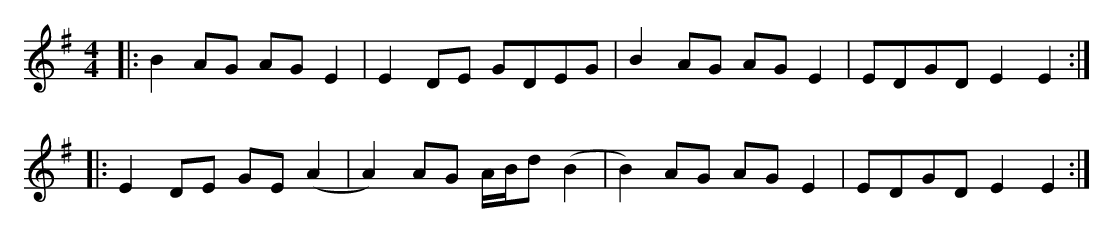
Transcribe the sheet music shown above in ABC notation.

X:1
M:4/4
K:Emin
|:B2 AG AG E2|E2 DE GDEG|B2 AG AG E2|EDGD E2E2:|
|:E2 DE GE (A2|A2) AG A/B/d (B2|B2) AG AG E2|EDGD E2E2:|
